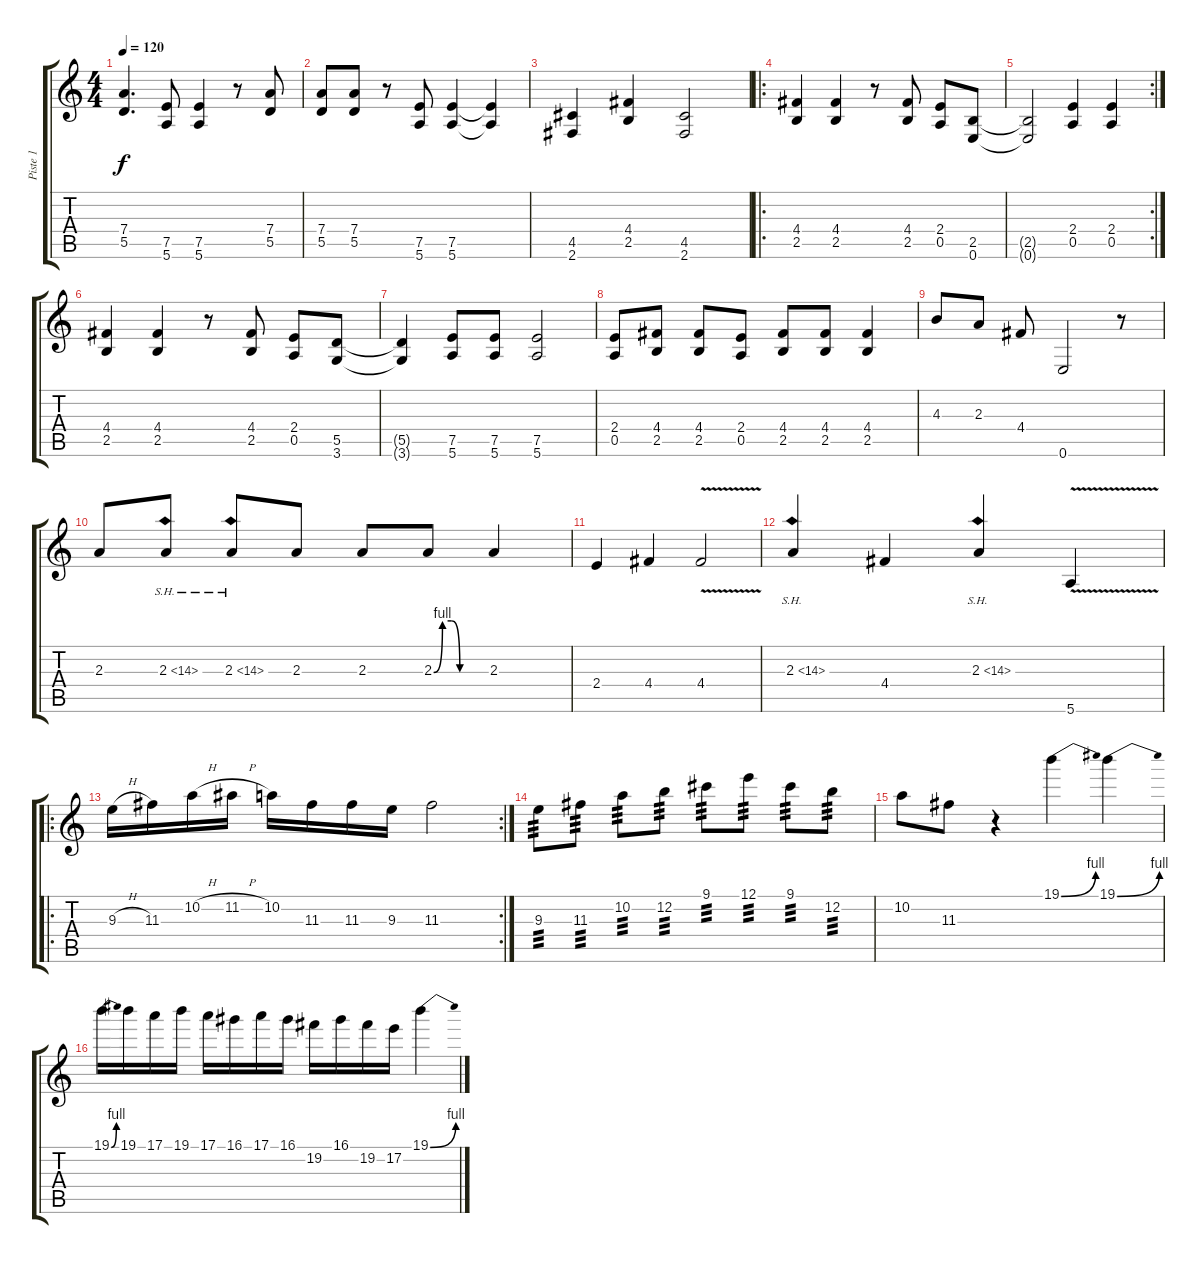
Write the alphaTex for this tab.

\track ("Piste 1" "Piste 1") {instrument overdrivenguitar}
\staff {score tabs}
\tuning (E4 B3 G3 D3 A2 E2) {hide}
\ts (4 4)
\tempo 120
\clef g2
\ks c
(7.4 5.5).4{d dy f} (7.5 5.6).8 (7.5 5.6).4 r.8 (7.4 5.5).8 |
(7.4 5.5).8 (7.4 5.5).8 r.8 (7.5 5.6).8 (7.5 5.6).4 (7.5{t} 5.6{t}).4 |
(4.5 2.6).4 (4.4 2.5).4 (4.5 2.6).2 |
\ro
(4.4 2.5).4 (4.4 2.5).4 r.8 (4.4 2.5).8 (2.4 0.5).8 (2.5 0.6).8 |
\rc 2
(2.5{t} 0.6{t}).2 (2.4 0.5).4 (2.4 0.5).4 |
(4.4 2.5).4 (4.4 2.5).4 r.8 (4.4 2.5).8 (2.4 0.5).8 (5.5 3.6).8 |
(5.5{t} 3.6{t}).4 (7.5 5.6).8 (7.5 5.6).8 (7.5 5.6).2 |
(2.4 0.5).8 (4.4 2.5).8 (4.4 2.5).8 (2.4 0.5).8 (4.4 2.5).8 (4.4 2.5).8 (4.4 2.5).4 |
4.3.8 2.3.8 4.4.8 0.6.2 r.8 |
2.3.8 2.3{sh 12}.8 2.3{sh 12}.8 2.3.8 2.3.8 2.3{be (custom 0 0 10 4 20 4 30 0 60 0)}.8 2.3.4 |
2.4.4 4.4.4 4.4{v}.2 |
2.3{sh 12}.4 4.4.4 2.3{sh 12}.4 5.6{v}.4 |
\ro
\rc 2
9.3{h}.16 11.3.16 10.2{h}.16 11.2{h}.16 10.2.16 11.3.16 11.3.16 9.3.16 11.3.2 |
9.3.8{tp 3} 11.3.8{tp 3} 10.2.8{tp 3} 12.2.8{tp 3} 9.1.8{tp 3} 12.1.8{tp 3} 9.1.8{tp 3} 12.2.8{tp 3} |
10.2.8 11.3.8 r.4 19.1{be (bend 0 0 60 4)}.4 19.1{be (bend 0 0 60 4)}.4 |
19.1{be (bend 0 0 60 4)}.16 19.1.16 17.1.16 19.1.16 17.1.16 16.1.16 17.1.16 16.1.16 19.2.16 16.1.16 19.2.16 17.2.16 19.1{be (bend 0 0 60 4)}.4
